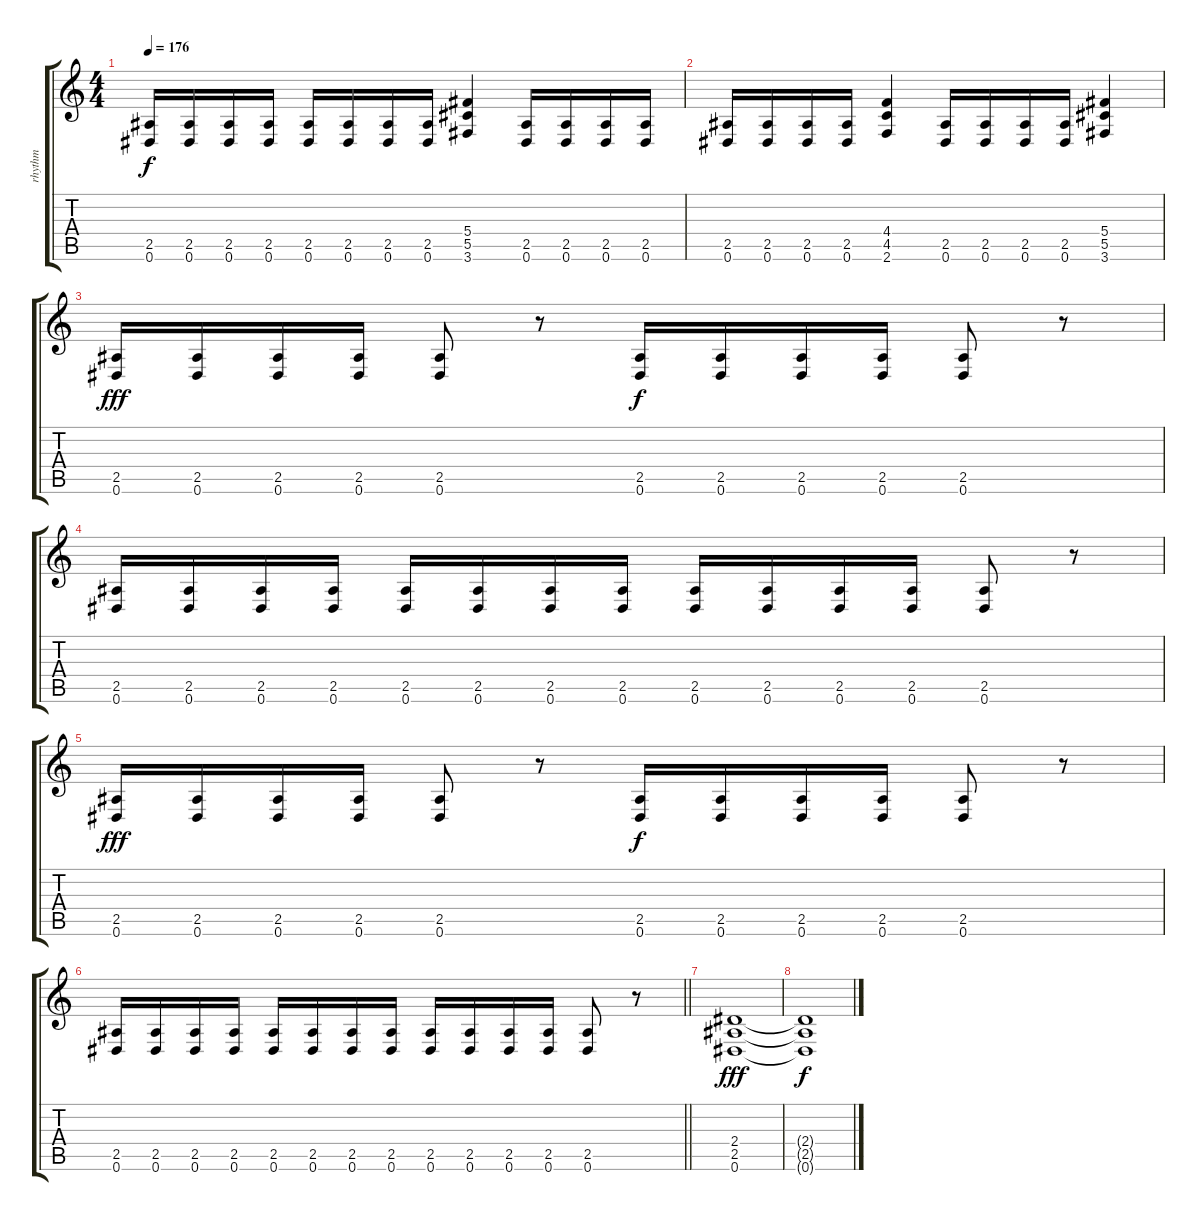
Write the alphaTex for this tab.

\track ("rhythm" "rhythm") {instrument overdrivenguitar}
\staff {score tabs}
\tuning (Eb4 Bb3 Gb3 Db3 Ab2 Eb2) {hide}
\ts (4 4)
\tempo 176
\clef g2
\ks c
(2.5 0.6).16{dy f} (2.5 0.6).16 (2.5 0.6).16 (2.5 0.6).16 (2.5 0.6).16 (2.5 0.6).16 (2.5 0.6).16 (2.5 0.6).16 (5.4 5.5 3.6).4 (2.5 0.6).16 (2.5 0.6).16 (2.5 0.6).16 (2.5 0.6).16 |
(2.5 0.6).16 (2.5 0.6).16 (2.5 0.6).16 (2.5 0.6).16 (4.4 4.5 2.6).4 (2.5 0.6).16 (2.5 0.6).16 (2.5 0.6).16 (2.5 0.6).16 (5.4 5.5 3.6).4 |
(2.5 0.6).16{dy fff} (2.5 0.6).16 (2.5 0.6).16 (2.5 0.6).16 (2.5 0.6).8 r.8 (2.5 0.6).16{dy f} (2.5 0.6).16 (2.5 0.6).16 (2.5 0.6).16 (2.5 0.6).8 r.8 |
(2.5 0.6).16 (2.5 0.6).16 (2.5 0.6).16 (2.5 0.6).16 (2.5 0.6).16 (2.5 0.6).16 (2.5 0.6).16 (2.5 0.6).16 (2.5 0.6).16 (2.5 0.6).16 (2.5 0.6).16 (2.5 0.6).16 (2.5 0.6).8 r.8 |
(2.5 0.6).16{dy fff} (2.5 0.6).16 (2.5 0.6).16 (2.5 0.6).16 (2.5 0.6).8 r.8 (2.5 0.6).16{dy f} (2.5 0.6).16 (2.5 0.6).16 (2.5 0.6).16 (2.5 0.6).8 r.8 |
\barLineRight lightlight
(2.5 0.6).16 (2.5 0.6).16 (2.5 0.6).16 (2.5 0.6).16 (2.5 0.6).16 (2.5 0.6).16 (2.5 0.6).16 (2.5 0.6).16 (2.5 0.6).16 (2.5 0.6).16 (2.5 0.6).16 (2.5 0.6).16 (2.5 0.6).8 r.8 |
(2.4 2.5 0.6).1{dy fff} |
(2.4{t} 2.5{t} 0.6{t}).1{dy f}
